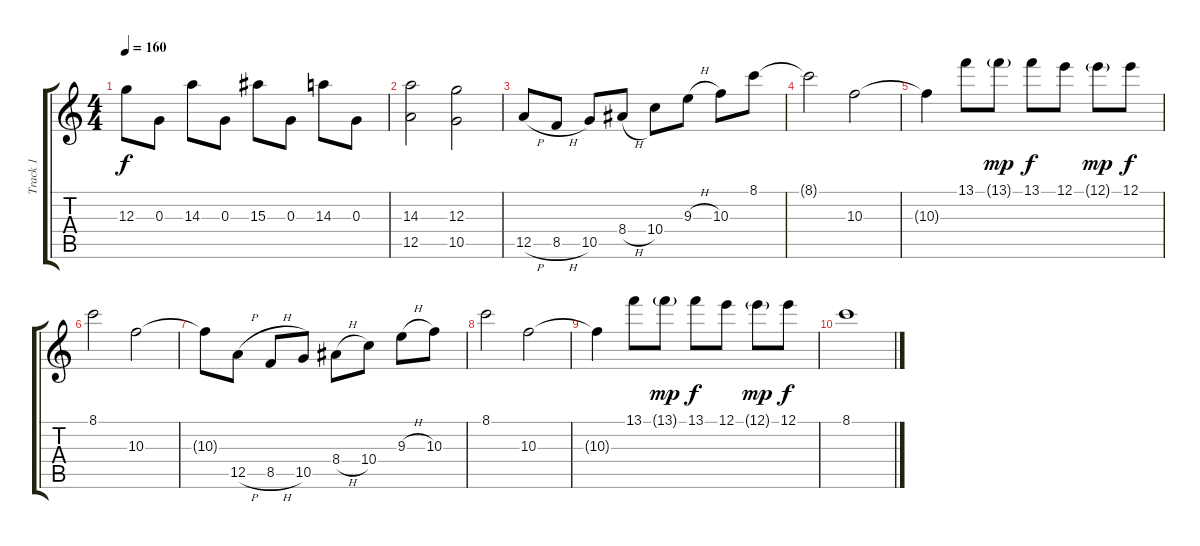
\track ("Track 1" "Track 1") {instrument distortionguitar}
\staff {score tabs}
\tuning (E4 B3 G3 D3 A2 D2) {hide}
\ts (4 4)
\tempo 160
\clef g2
\ks c
12.3.8{dy f} 0.3.8 14.3.8 0.3.8 15.3.8 0.3.8 14.3.8 0.3.8 |
(14.3 12.5).2 (12.3 10.5).2 |
12.5{h}.8 8.5{h}.8 10.5.8 8.4{h}.8 10.4.8 9.3{h}.8 10.3.8 8.1.8 |
8.1{t}.2 10.3.2 |
10.3{t}.4 13.1.8 13.1{g}.8{dy mp} 13.1.8{dy f} 12.1.8 12.1{g}.8{dy mp} 12.1.8{dy f} |
8.1.2 10.3.2 |
10.3{t}.8 12.5{h}.8 8.5{h}.8 10.5.8 8.4{h}.8 10.4.8 9.3{h}.8 10.3.8 |
8.1.2 10.3.2 |
10.3{t}.4 13.1.8 13.1{g}.8{dy mp} 13.1.8{dy f} 12.1.8 12.1{g}.8{dy mp} 12.1.8{dy f} |
8.1.1
